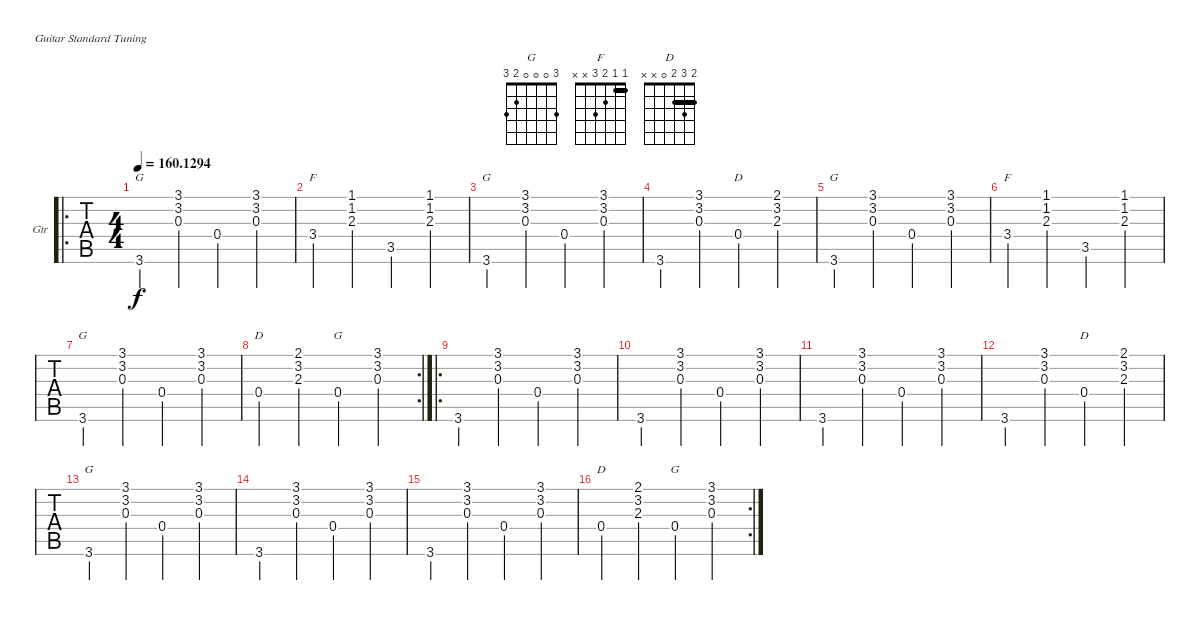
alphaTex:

\defaultSystemsLayout 4
\bracketExtendMode groupsimilarinstruments
\firstSystemTrackNameOrientation horizontal
\otherSystemsTrackNameOrientation horizontal
\track ("Gtr" "Gtr") {instrument electricguitarclean}
\staff {tabs}
\tuning (E4 B3 G3 D3 A2 E2)
\chord ("G" 3 0 0 0 2 3)
\chord ("F" 1 1 2 3 x x) {barre 1}
\chord ("D" 2 3 2 0 x x) {barre 2}
\ro
\ts (4 4)
\tempo
160.1294
\accidentals auto
\clef g2
\ottava regular
\simile none
\ks g
3.6.4{ch "G" dy f instrument electricguitarclean} (3.1 3.2 0.3).4 0.4.4 (3.1 3.2 0.3).4 |
3.4.4{ch "F"} (1.1 1.2 2.3).4 3.5.4 (1.1 1.2 2.3).4 |
3.6.4{ch "G"} (3.1 3.2 0.3).4 0.4.4 (3.1 3.2 0.3).4 |
3.6.4 (3.1 3.2 0.3).4 0.4.4{ch "D"} (2.1 3.2 2.3).4 |
3.6.4{ch "G"} (3.1 3.2 0.3).4 0.4.4 (3.1 3.2 0.3).4 |
3.4.4{ch "F"} (1.1 1.2 2.3).4 3.5.4 (1.1 1.2 2.3).4 |
3.6.4{ch "G"} (3.1 3.2 0.3).4 0.4.4 (3.1 3.2 0.3).4 |
\rc 2
0.4.4{ch "D"} (2.1 3.2 2.3).4 0.4.4{ch "G"} (3.1 3.2 0.3).4 |
\ro
3.6.4 (3.1 3.2 0.3).4 0.4.4 (3.1 3.2 0.3).4 |
3.6.4 (3.1 3.2 0.3).4 0.4.4 (3.1 3.2 0.3).4 |
3.6.4 (3.1 3.2 0.3).4 0.4.4 (3.1 3.2 0.3).4 |
3.6.4 (3.1 3.2 0.3).4 0.4.4{ch "D"} (2.1 3.2 2.3).4 |
3.6.4{ch "G"} (3.1 3.2 0.3).4 0.4.4 (3.1 3.2 0.3).4 |
3.6.4 (3.1 3.2 0.3).4 0.4.4 (3.1 3.2 0.3).4 |
3.6.4 (3.1 3.2 0.3).4 0.4.4 (3.1 3.2 0.3).4 |
\rc 2
0.4.4{ch "D"} (2.1 3.2 2.3).4 0.4.4{ch "G"} (3.1 3.2 0.3).4
